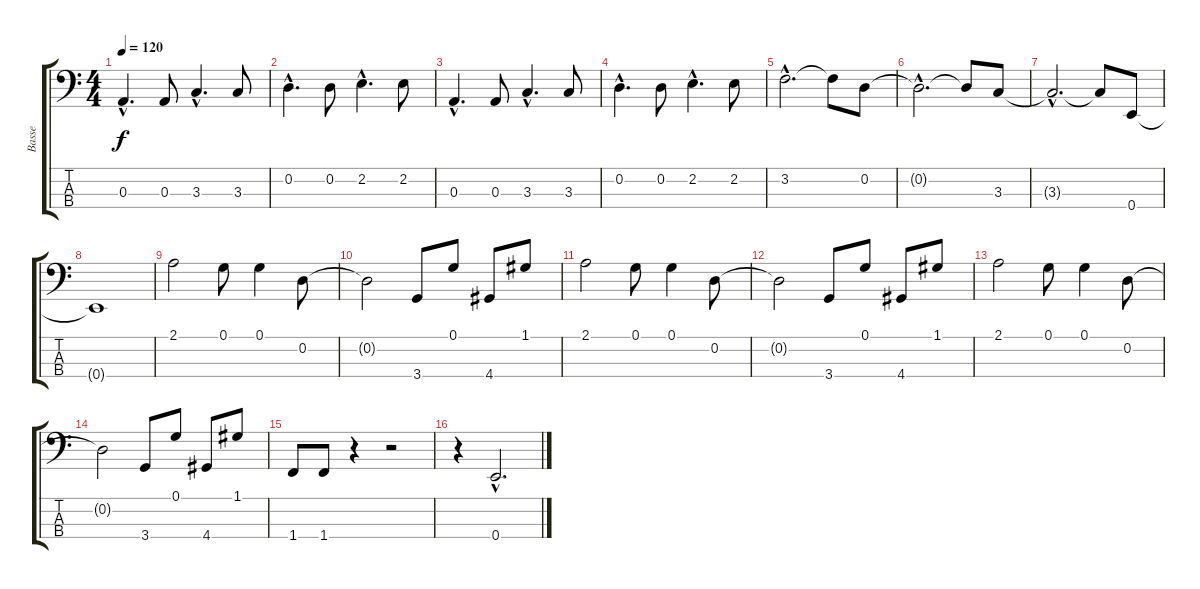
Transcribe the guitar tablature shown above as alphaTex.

\track ("Basse" "Basse") {instrument electricbassfinger}
\staff {score tabs}
\tuning (G2 D2 A1 E1) {hide}
\ts (4 4)
\tempo 120
\clef f4
\ks c
0.3{hac}.4{d dy f} 0.3.8 3.3{hac}.4{d} 3.3.8 |
0.2{hac}.4{d} 0.2.8 2.2{hac}.4{d} 2.2.8 |
0.3{hac}.4{d} 0.3.8 3.3{hac}.4{d} 3.3.8 |
0.2{hac}.4{d} 0.2.8 2.2{hac}.4{d} 2.2.8 |
3.2{hac}.2{d} 3.2{t}.8 0.2.8 |
0.2{hac t}.2{d} 0.2{t}.8 3.3.8 |
3.3{hac t}.2{d} 3.3{t}.8 0.4.8 |
0.4{t}.1 |
2.1.2 0.1.8 0.1.4 0.2.8 |
0.2{t}.2 3.4.8 0.1.8 4.4.8 1.1.8 |
2.1.2 0.1.8 0.1.4 0.2.8 |
0.2{t}.2 3.4.8 0.1.8 4.4.8 1.1.8 |
2.1.2 0.1.8 0.1.4 0.2.8 |
0.2{t}.2 3.4.8 0.1.8 4.4.8 1.1.8 |
1.4.8 1.4.8 r.4 r.2 |
r.4 0.4{hac}.2{d}
